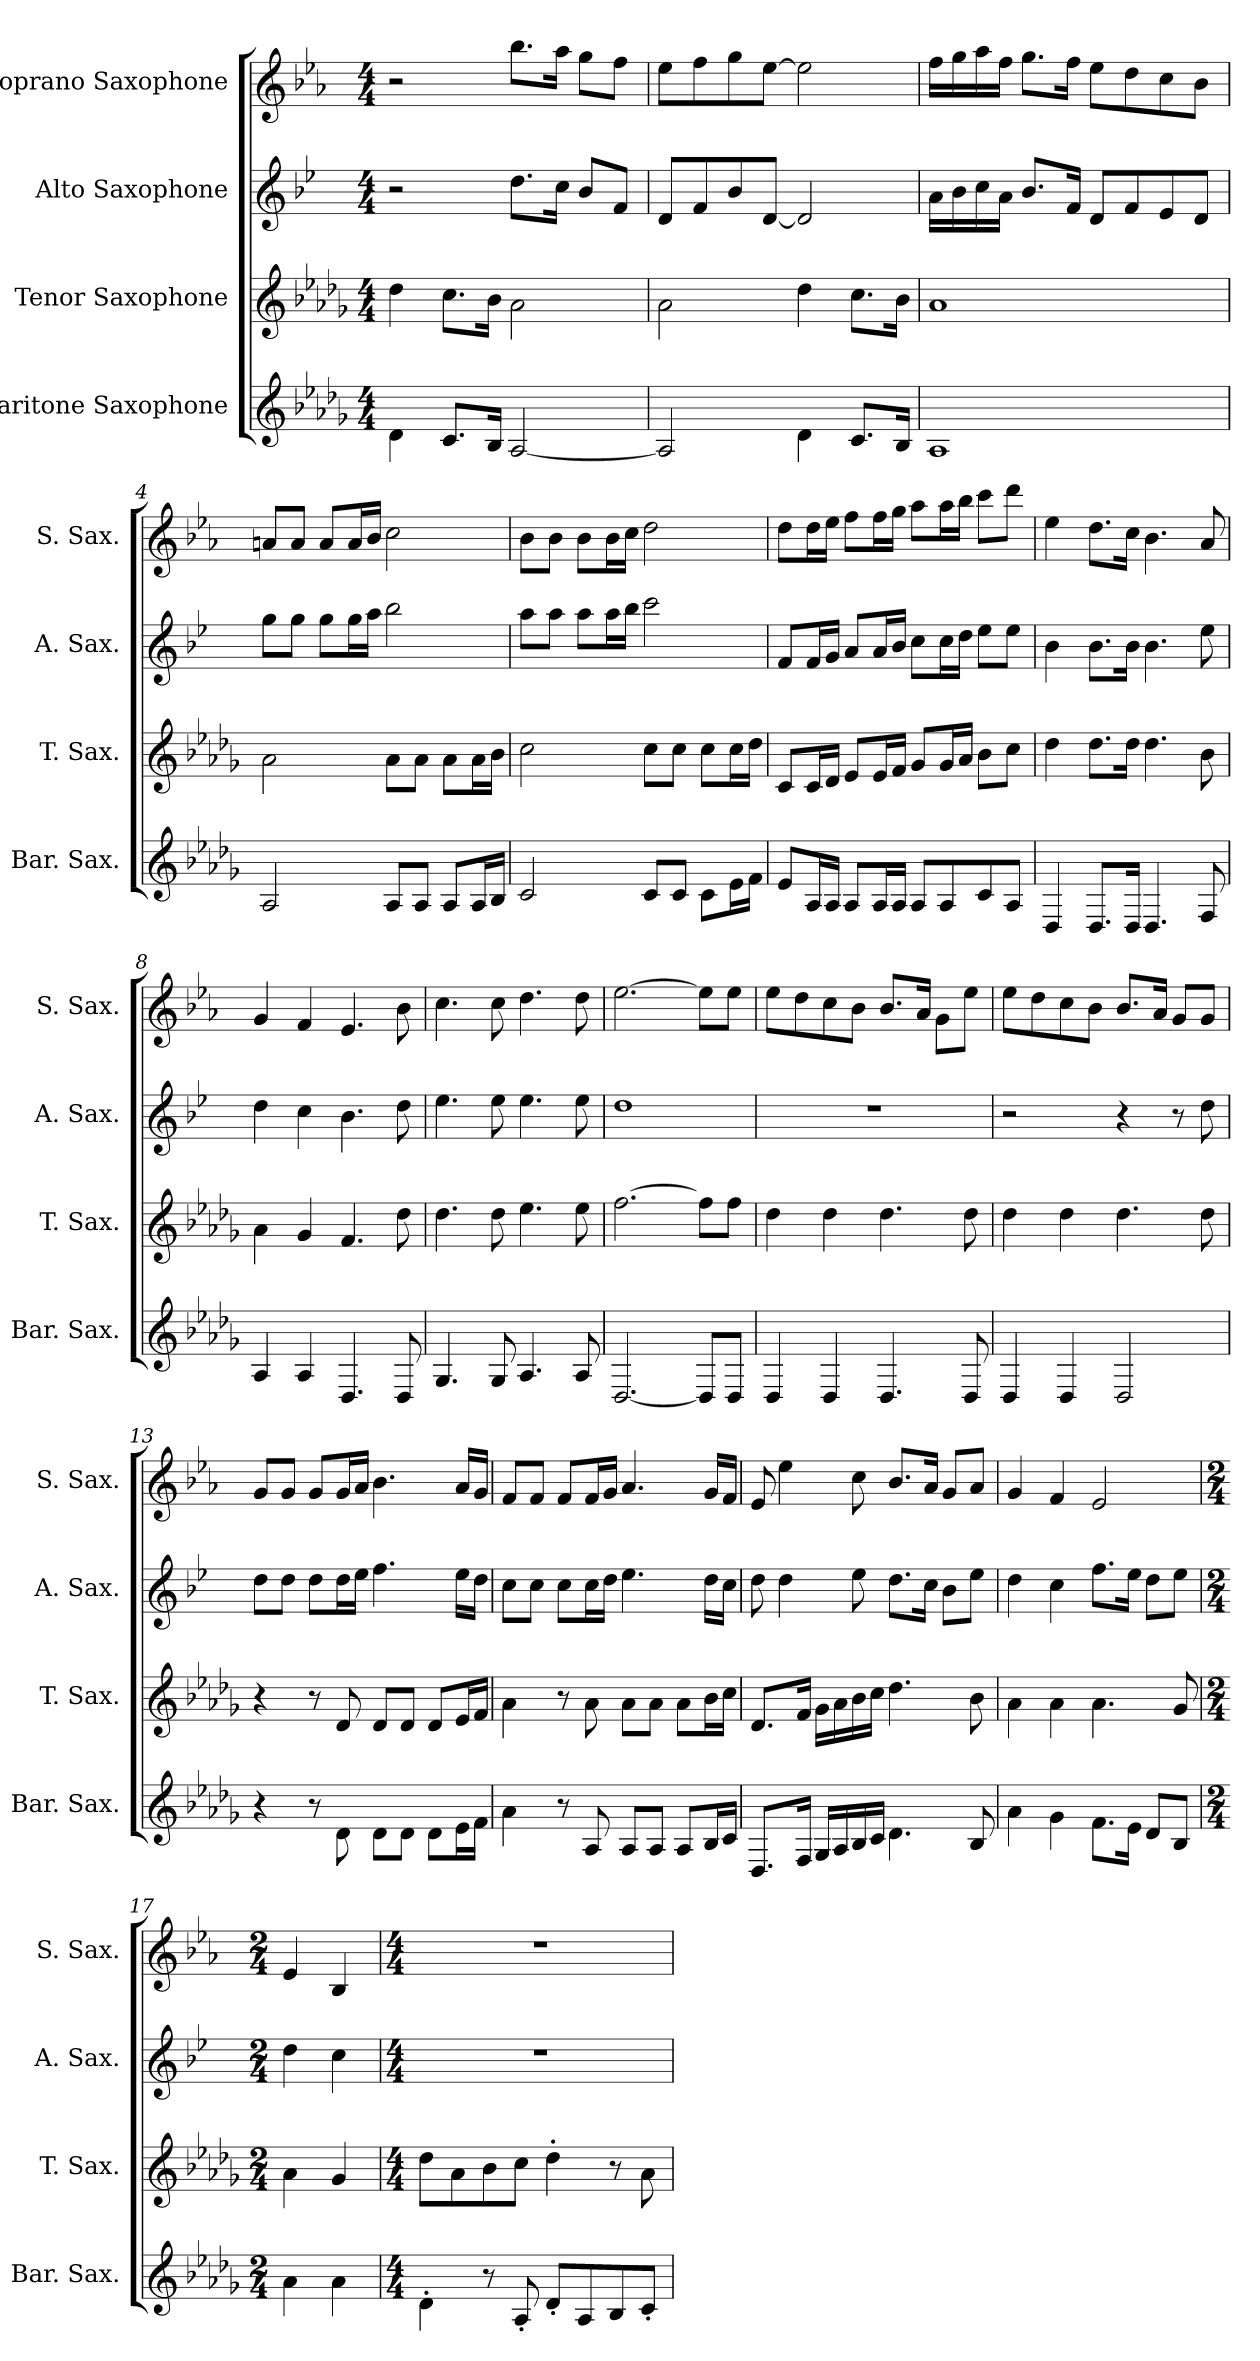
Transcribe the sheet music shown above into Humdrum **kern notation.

**kern	**kern	**kern	**kern
*part4	*part3	*part2	*part1
*staff4	*staff3	*staff2	*staff1
*I"Baritone Saxophone	*I"Tenor Saxophone	*I"Alto Saxophone	*I"Soprano Saxophone
*I'Bar. Sax.	*I'T. Sax.	*I'A. Sax.	*I'S. Sax.
*clefG2	*clefG2	*clefG2	*clefG2
*ITrd12c21	*ITrd8c14	*ITrd5c9	*ITrd1c2
*k[b-e-a-d-g-]	*k[b-e-a-d-g-]	*k[b-e-a-d-g-]	*k[b-e-a-d-g-]
*M4/4	*M4/4	*M4/4	*M4/4
*MM96	*MM96	*MM96	*MM96
=1	=1	=1	=1
4D-\	4d-\	2r	2r
8.C/L	8.c\L	.	.
16BB-/Jk	16B-\Jk	.	.
[2AA-/	2A-\	8.f\L	8.aa-\L
.	.	16e-\Jk	16gg-\Jk
.	.	8d-/L	8ff\L
.	.	8A-/J	8ee-\J
=2	=2	=2	=2
2AA-/]	2A-\	8F/L	8dd-\L
.	.	8A-/	8ee-\
.	.	8d-/	8ff\
.	.	[8F/J	[8dd-\J
4D-\	4d-\	2F/]	2dd-\]
8.C/L	8.c\L	.	.
16BB-/Jk	16B-\Jk	.	.
=3	=3	=3	=3
1AA-	1A-	16c\LL	16ee-\LL
.	.	16d-\	16ff\
.	.	16e-\	16gg-\
.	.	16c\JJ	16ee-\JJ
.	.	8.d-/L	8.ff\L
.	.	16A-/Jk	16ee-\Jk
.	.	8F/L	8dd-\L
.	.	8A-/	8cc\
.	.	8G-/	8b-\
.	.	8F/J	8a-\J
!!LO:LB:g=z
=4	=4	=4	=4
2AA-/	2A-\	8b-\L	8gn/L
.	.	8b-\J	8g/J
.	.	8b-\L	8g/L
.	.	16b-\L	16g/L
.	.	16cc\JJ	16a-/JJ
8AA-/L	8A-\L	2dd-\	2b-\
8AA-/J	8A-\J	.	.
8AA-/L	8A-\L	.	.
16AA-/L	16A-\L	.	.
16BB-/JJ	16B-\JJ	.	.
=5	=5	=5	=5
2C/	2c\	8cc\L	8a-\L
.	.	8cc\J	8a-\J
.	.	8cc\L	8a-\L
.	.	16cc\L	16a-\L
.	.	16dd-\JJ	16b-\JJ
8C/L	8c\L	2ee-\	2cc\
8C/J	8c\J	.	.
8C\L	8c\L	.	.
16E-\L	16c\L	.	.
16F\JJ	16d-\JJ	.	.
=6	=6	=6	=6
8E-/L	8C/L	8A-/L	8cc\L
16AA-/L	16C/L	16A-/L	16cc\L
16AA-/JJ	16D-/JJ	16B-/JJ	16dd-\JJ
8AA-/L	8E-/L	8c/L	8ee-\L
16AA-/L	16E-/L	16c/L	16ee-\L
16AA-/JJ	16F/JJ	16d-/JJ	16ff\JJ
8AA-/L	8G-/L	8e-\L	8gg-\L
8AA-/	16G-/L	16e-\L	16gg-\L
.	16A-/JJ	16f\JJ	16aa-\JJ
8C/	8B-\L	8g-\L	8bb-\L
8AA-/J	8c\J	8g-\J	8ccc\J
!!LO:LB:g=z
=7	=7	=7	=7
4DD-/	4d-\	4d-\	4dd-\
8.DD-/L	8.d-\L	8.d-\L	8.cc\L
16DD-/Jk	16d-\Jk	16d-\Jk	16b-\Jk
4.DD-/	4.d-\	4.d-\	4.a-\
8FF/	8B-\	8g-\	8g-/
=8	=8	=8	=8
4AA-/	4A-\	4f\	4f/
4AA-/	4G-/	4e-\	4e-/
4.DD-/	4.F/	4.d-\	4.d-/
8DD-/	8d-\	8f\	8a-\
=9	=9	=9	=9
4.GG-/	4.d-\	4.g-\	4.b-\
8GG-/	8d-\	8g-\	8b-\
4.AA-/	4.e-\	4.g-\	4.cc\
8AA-/	8e-\	8g-\	8cc\
=10	=10	=10	=10
[2.DD-/	[2.f\	1f	[2.dd-\
8DD-/L]	8f\L]	.	8dd-\L]
8DD-/J	8f\J	.	8dd-\J
=11	=11	=11	=11
4DD-/	4d-\	1r	8dd-\L
.	.	.	8cc\
4DD-/	4d-\	.	8b-\
.	.	.	8a-\J
4.DD-/	4.d-\	.	8.a-/L
.	.	.	16g-/Jk
.	.	.	8f\L
8DD-/	8d-\	.	8dd-\J
!!LO:PB:g=z
=12	=12	=12	=12
4DD-/	4d-\	2r	8dd-\L
.	.	.	8cc\
4DD-/	4d-\	.	8b-\
.	.	.	8a-\J
2DD-/	4.d-\	4r	8.a-/L
.	.	.	16g-/Jk
.	.	8r	8f/L
.	8d-\	8f\	8f/J
=13	=13	=13	=13
4r	4r	8f\L	8f/L
.	.	8f\J	8f/J
8r	8r	8f\L	8f/L
8D-\	8D-/	16f\L	16f/L
.	.	16g-\JJ	16g-/JJ
8D-\L	8D-/L	4.a-\	4.a-\
8D-\J	8D-/J	.	.
8D-\L	8D-/L	.	.
16E-\L	16E-/L	16g-\LL	16g-/LL
16F\JJ	16F/JJ	16f\JJ	16f/JJ
=14	=14	=14	=14
4A-\	4A-\	8e-\L	8e-/L
.	.	8e-\J	8e-/J
8r	8r	8e-\L	8e-/L
8AA-/	8A-\	16e-\L	16e-/L
.	.	16f\JJ	16f/JJ
8AA-/L	8A-\L	4.g-\	4.g-/
8AA-/J	8A-\J	.	.
8AA-/L	8A-\L	.	.
16BB-/L	16B-\L	16f\LL	16f/LL
16C/JJ	16c\JJ	16e-\JJ	16e-/JJ
=15	=15	=15	=15
8.DD-/L	8.D-/L	8f\	8d-/
.	.	4f\	4dd-\
16FF/Jk	16F/Jk	.	.
16GG-/LL	16G-\LL	.	.
16AA-/	16A-\	.	.
16BB-/	16B-\	8g-\	8b-\
16C/JJ	16c\JJ	.	.
4.D-\	4.d-\	8.f\L	8.a-/L
.	.	16e-\Jk	16g-/Jk
.	.	8d-\L	8f/L
8BB-/	8B-\	8g-\J	8g-/J
!!LO:LB:g=z
=16	=16	=16	=16
4A-\	4A-\	4f\	4f/
4G-\	4A-\	4e-\	4e-/
8.F\L	4.A-\	8.a-\L	2d-/
16E-\Jk	.	16g-\Jk	.
8D-/L	.	8f\L	.
8BB-/J	8G-/	8g-\J	.
=17	=17	=17	=17
*M2/4	*M2/4	*M2/4	*M2/4
4A-\	4A-\	4f\	4d-/
4A-\	4G-/	4e-\	4A-/
=18	=18	=18	=18
*M4/4	*M4/4	*M4/4	*M4/4
*	*	*	*MM150
4D-'\	8d-\L	1r	1r
.	8A-\	.	.
8r	8B-\	.	.
8AA-'/	8c\J	.	.
8D-'/L	4d-'\	.	.
8AA-/	.	.	.
8BB-/	8r	.	.
8C'/J	8A-\	.	.
=	=	=	=
*-	*-	*-	*-
